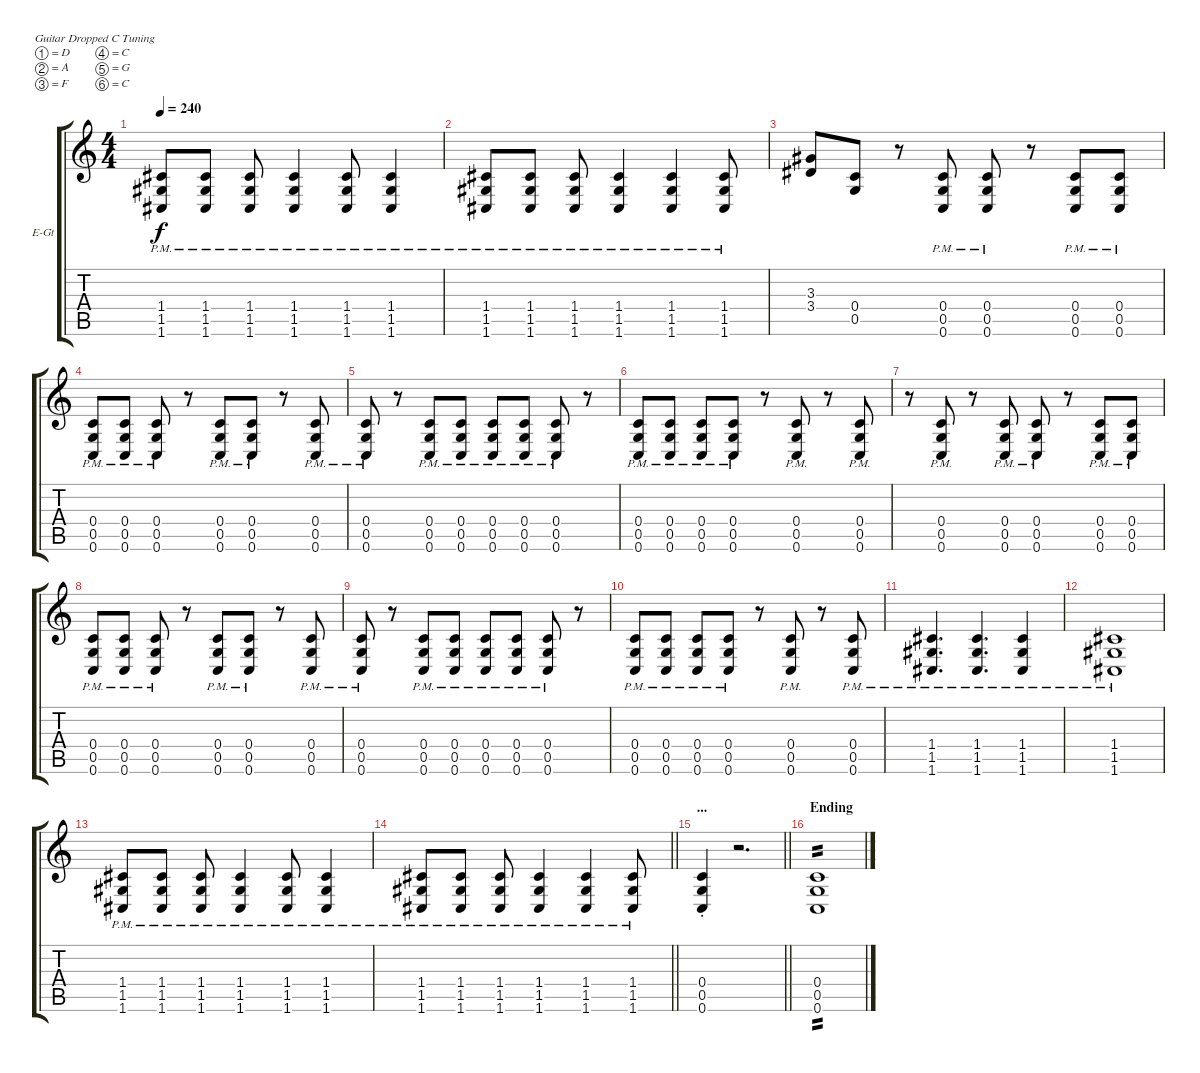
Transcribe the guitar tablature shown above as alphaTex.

\bracketExtendMode groupsimilarinstruments
\firstSystemTrackNameOrientation horizontal
\otherSystemsTrackNameOrientation horizontal
\track ("Earnie" "E-Gt") {instrument overdrivenguitar}
\staff {score tabs}
\tuning (D4 A3 F3 C3 G2 C2)
\ts (4 4)
\tempo 240
\clef g2
\ks c
(1.4{pm} 1.5{pm} 1.6{pm}).8{dy f} (1.4{pm} 1.5{pm} 1.6{pm}).8 (1.4{pm} 1.5{pm} 1.6{pm}).8 (1.4{pm} 1.5{pm} 1.6{pm}).4 (1.4{pm} 1.5{pm} 1.6{pm}).8 (1.4{pm} 1.5{pm} 1.6{pm}).4 |
(1.4{pm} 1.5{pm} 1.6{pm}).8 (1.4{pm} 1.5{pm} 1.6{pm}).8 (1.4{pm} 1.5{pm} 1.6{pm}).8 (1.4{pm} 1.5{pm} 1.6{pm}).4 (1.4{pm} 1.5{pm} 1.6{pm}).4 (1.4{pm} 1.5{pm} 1.6{pm}).8 |
(3.3 3.4).8 (0.4 0.5).8 r.8 (0.4{pm} 0.5{pm} 0.6{pm}).8 (0.4{pm} 0.5{pm} 0.6{pm}).8 r.8 (0.4{pm} 0.5{pm} 0.6{pm}).8 (0.4{pm} 0.5{pm} 0.6{pm}).8 |
(0.4{pm} 0.5{pm} 0.6{pm}).8 (0.4{pm} 0.5{pm} 0.6{pm}).8 (0.4{pm} 0.5{pm} 0.6{pm}).8 r.8 (0.4{pm} 0.5{pm} 0.6{pm}).8 (0.4{pm} 0.5{pm} 0.6{pm}).8 r.8 (0.4{pm} 0.5{pm} 0.6{pm}).8 |
(0.4{pm} 0.5{pm} 0.6{pm}).8 r.8 (0.4{pm} 0.5{pm} 0.6{pm}).8 (0.4{pm} 0.5{pm} 0.6{pm}).8 (0.4{pm} 0.5{pm} 0.6{pm}).8 (0.4{pm} 0.5{pm} 0.6{pm}).8 (0.4{pm} 0.5{pm} 0.6{pm}).8 r.8 |
(0.4{pm} 0.5{pm} 0.6{pm}).8 (0.4{pm} 0.5{pm} 0.6{pm}).8 (0.4{pm} 0.5{pm} 0.6{pm}).8 (0.4{pm} 0.5{pm} 0.6{pm}).8 r.8 (0.4{pm} 0.5{pm} 0.6{pm}).8 r.8 (0.4{pm} 0.5{pm} 0.6{pm}).8 |
r.8 (0.4{pm} 0.5{pm} 0.6{pm}).8 r.8 (0.4{pm} 0.5{pm} 0.6{pm}).8 (0.4{pm} 0.5{pm} 0.6{pm}).8 r.8 (0.4{pm} 0.5{pm} 0.6{pm}).8 (0.4{pm} 0.5{pm} 0.6{pm}).8 |
(0.4{pm} 0.5{pm} 0.6{pm}).8 (0.4{pm} 0.5{pm} 0.6{pm}).8 (0.4{pm} 0.5{pm} 0.6{pm}).8 r.8 (0.4{pm} 0.5{pm} 0.6{pm}).8 (0.4{pm} 0.5{pm} 0.6{pm}).8 r.8 (0.4{pm} 0.5{pm} 0.6{pm}).8 |
(0.4{pm} 0.5{pm} 0.6{pm}).8 r.8 (0.4{pm} 0.5{pm} 0.6{pm}).8 (0.4{pm} 0.5{pm} 0.6{pm}).8 (0.4{pm} 0.5{pm} 0.6{pm}).8 (0.4{pm} 0.5{pm} 0.6{pm}).8 (0.4{pm} 0.5{pm} 0.6{pm}).8 r.8 |
(0.4{pm} 0.5{pm} 0.6{pm}).8 (0.4{pm} 0.5{pm} 0.6{pm}).8 (0.4{pm} 0.5{pm} 0.6{pm}).8 (0.4{pm} 0.5{pm} 0.6{pm}).8 r.8 (0.4{pm} 0.5{pm} 0.6{pm}).8 r.8 (0.4{pm} 0.5{pm} 0.6{pm}).8 |
(1.4{pm} 1.5{pm} 1.6{pm}).4{d} (1.4{pm} 1.5{pm} 1.6{pm}).4{d} (1.4{pm} 1.5{pm} 1.6{pm}).4 |
(1.4{pm} 1.5{pm} 1.6{pm}).1 |
(1.4{pm} 1.5{pm} 1.6{pm}).8 (1.4{pm} 1.5{pm} 1.6{pm}).8 (1.4{pm} 1.5{pm} 1.6{pm}).8 (1.4{pm} 1.5{pm} 1.6{pm}).4 (1.4{pm} 1.5{pm} 1.6{pm}).8 (1.4{pm} 1.5{pm} 1.6{pm}).4 |
\barLineRight lightlight
(1.4{pm} 1.5{pm} 1.6{pm}).8 (1.4{pm} 1.5{pm} 1.6{pm}).8 (1.4{pm} 1.5{pm} 1.6{pm}).8 (1.4{pm} 1.5{pm} 1.6{pm}).4 (1.4{pm} 1.5{pm} 1.6{pm}).4 (1.4{pm} 1.5{pm} 1.6{pm}).8 |
\section ("" "...")
\barLineRight lightlight
(0.4 0.5{st} 0.6).4 r.2{d} |
\section ("" "Ending")
(0.4 0.5 0.6).1{tp 2}
